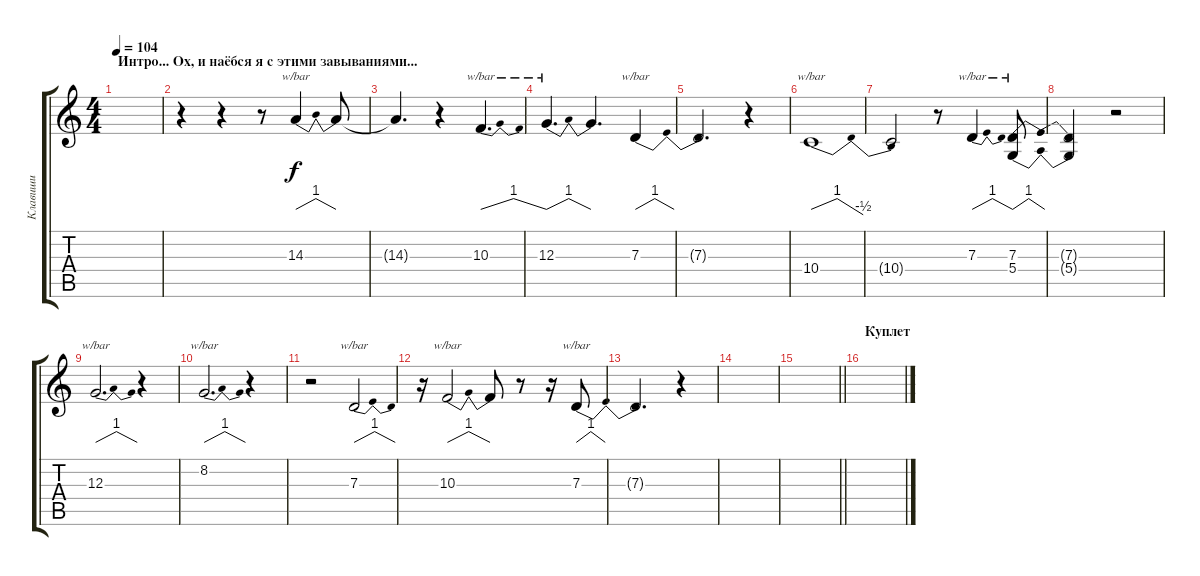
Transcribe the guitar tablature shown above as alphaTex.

\track ("Клавиши" "Клавиши") {instrument synthvoice}
\staff {score tabs}
\tuning (E4 B3 G3 D3 A2 E2) {hide}
\ts (4 4)
\section ("" "Интро... Ох, и наёбся я с этими завываниями...")
\tempo 104
\clef g2
\ks c
|
r.4 r.4 r.8 14.3.4{tbe (dip default 0 0 5 4 10 4 60 0)} 14.3{t}.8 |
14.3{t}.4{d} r.4 10.3.4{d tbe (dip default 0 0 15 4 60 0)} |
12.3.4{d tbe (dip default 0 0 15 4 60 0)} 12.3{t}.4{d} 7.3.4{tbe (dip default 0 0 5 4 10 4 60 0)} |
7.3{t}.2{d} r.4 |
10.4.1{tbe (dip default 0 0 5 4 10 4 60 -2)} |
10.4{t}.2 r.8 7.3.4{tbe (dip default 0 0 5 4 10 4 60 0)} (7.3 5.4).8{tbe (dip default 0 0 5 4 10 4 60 0)} |
(7.3{t} 5.4{t}).2 r.2 |
12.3.2{d tbe (dip default 0 0 5 4 10 4 60 0)} r.4 |
8.2.2{d tbe (dip default 0 0 5 4 10 4 60 0)} r.4 |
r.2 7.3.2{tbe (dip default 0 0 5 4 10 4 60 0)} |
r.16 10.3.2{tbe (dip default 0 0 5 4 10 4 60 0)} 10.3{t}.8 r.8 r.16 7.3.8{tbe (dip default 0 0 5 4 10 4 60 0)} |
7.3{t}.2{d} r.4 |
|
\barLineRight lightlight
|
\section ("" "Куплет")
